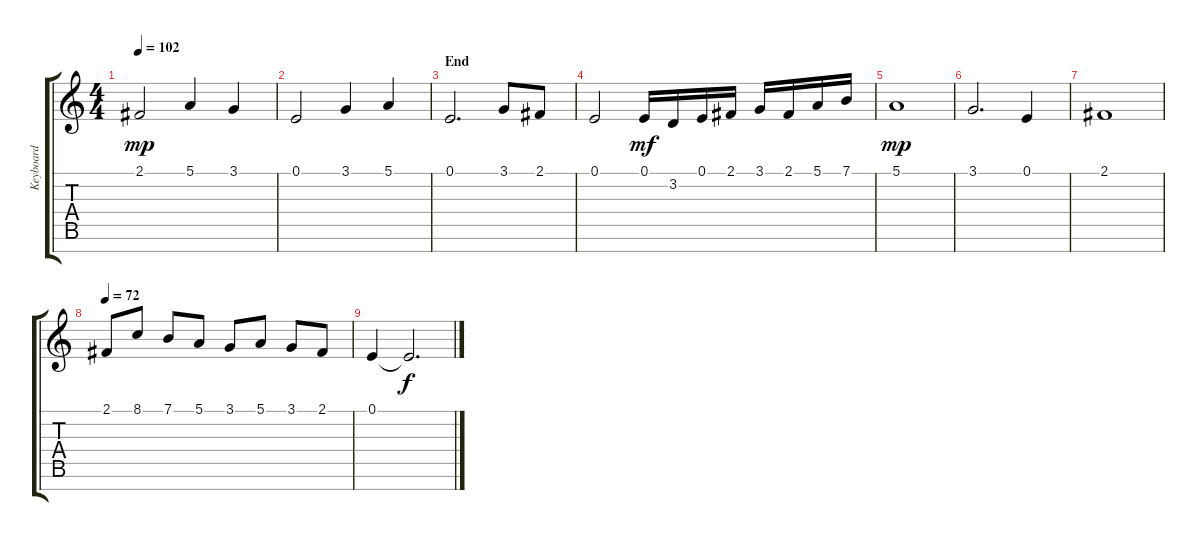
\track ("Keyboard" "Keyboard") {instrument stringensemble1}
\staff {score tabs}
\tuning (E4 B3 G3 D3 A2 E2 B1) {hide}
\ts (4 4)
\tempo 102
\clef g2
\ks c
2.1.2{dy mp} 5.1.4 3.1.4 |
0.1.2 3.1.4 5.1.4 |
\section ("" "End")
0.1.2{d} 3.1.8 2.1.8 |
0.1.2 0.1.16{dy mf} 3.2.16 0.1.16 2.1.16 3.1.16 2.1.16 5.1.16 7.1.16 |
5.1.1{dy mp} |
3.1.2{d} 0.1.4 |
2.1.1 |
\tempo 72
2.1.8 8.1.8 7.1.8 5.1.8 3.1.8 5.1.8 3.1.8 2.1.8 |
0.1.4 0.1{t}.2{d dy f volume 14}
